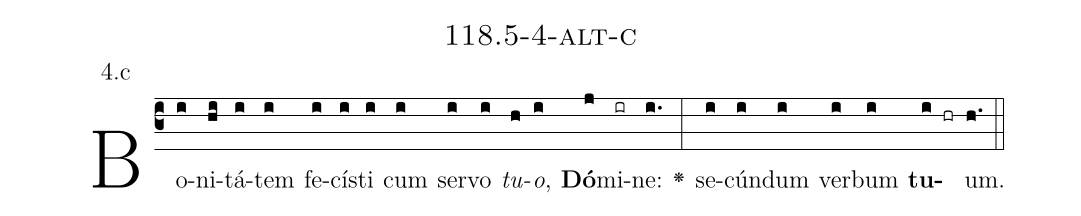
name: 118.5-4-alt-c;
annotation: 4.c;
%%
(c3)Bo(i)ni(hi)tá(i)tem(i) fe(i)cís(i)ti(i) cum(i) ser(i)vo(i) <i>tu</i>(h)<i>o</i>,(i) <b>Dó</b>(j)mi(ir)ne:(i.) <v>\greheightstar</v>(:) se(i)cún(i)dum(i) ver(i)bum(i) <b>tu</b>(i hr)um.(h.) (::)


%E(i) u(i) o(i) u(i) a(i) e.(h.) (::)
